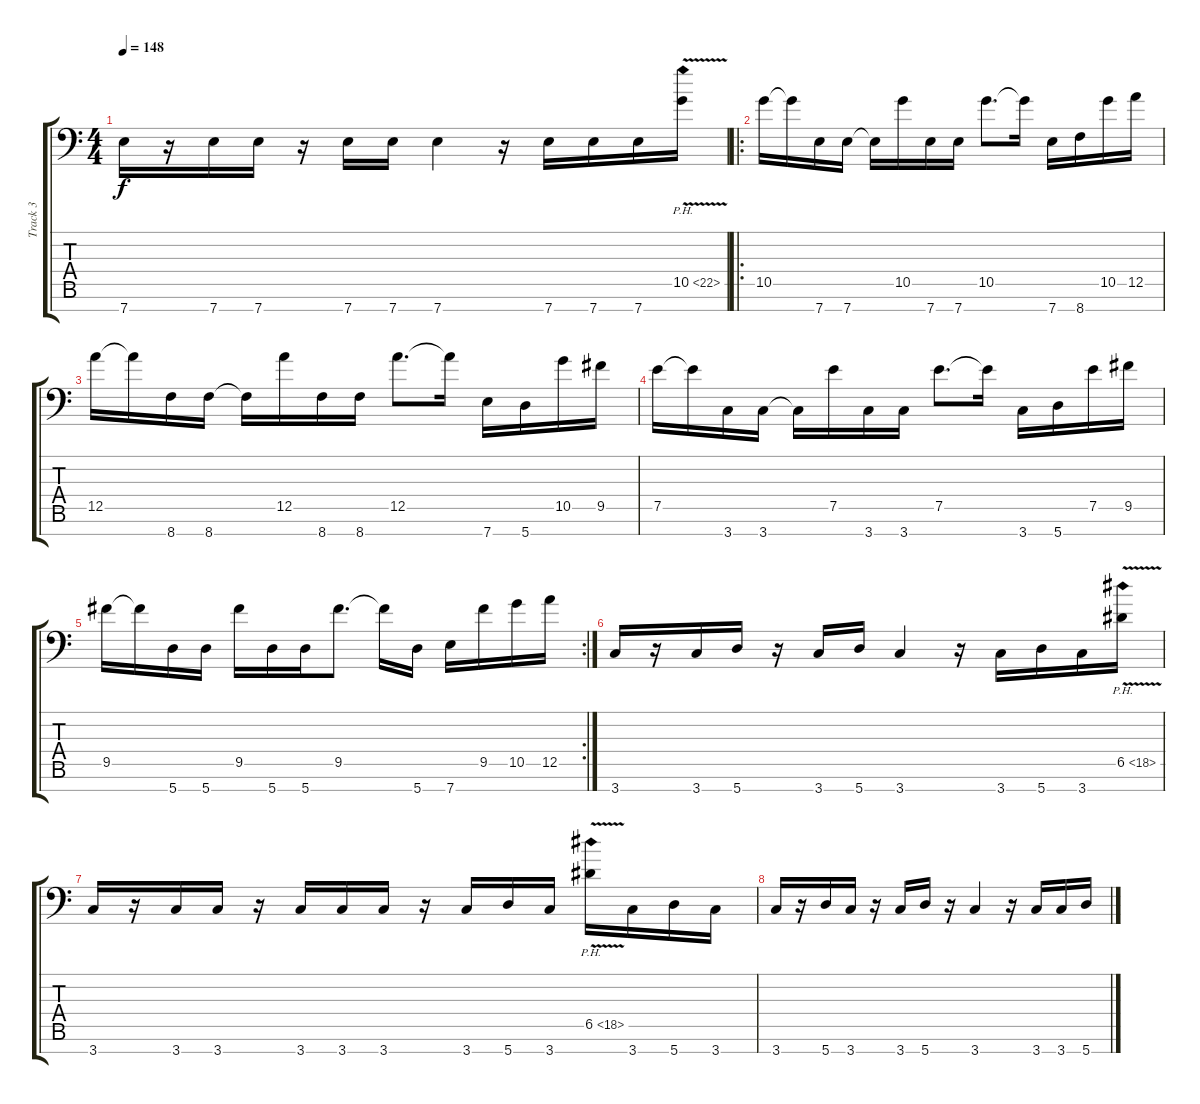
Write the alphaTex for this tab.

\track ("Track 3" "Track 3") {instrument distortionguitar}
\staff {score tabs}
\tuning (E4 B3 G3 D3 A2 E2 A1) {hide}
\ts (4 4)
\tempo 148
\clef f4
\ks c
7.7.16{dy f} r.16 7.7.16 7.7.16 r.16 7.7.16 7.7.16 7.7.4 r.16 7.7.16 7.7.16 7.7.16 10.5{ph 12 v}.16 |
\ro
10.5.16 10.5{t}.16 7.7.16 7.7.16 7.7{t}.16 10.5.16 7.7.16 7.7.16 10.5.8{d} 10.5{t}.16 7.7.16 8.7.16 10.5.16 12.5.16 |
12.5.16 12.5{t}.16 8.7.16 8.7.16 8.7{t}.16 12.5.16 8.7.16 8.7.16 12.5.8{d} 12.5{t}.16 7.7.16 5.7.16 10.5.16 9.5.16 |
7.5.16 7.5{t}.16 3.7.16 3.7.16 3.7{t}.16 7.5.16 3.7.16 3.7.16 7.5.8{d} 7.5{t}.16 3.7.16 5.7.16 7.5.16 9.5.16 |
\rc 2
9.5.16 9.5{t}.16 5.7.16 5.7.16 9.5.16 5.7.16 5.7.16 9.5.8{d} 9.5{t}.16 5.7.16 7.7.16 9.5.16 10.5.16 12.5.16 |
3.7.16 r.16 3.7.16 5.7.16 r.16 3.7.16 5.7.16 3.7.4 r.16 3.7.16 5.7.16 3.7.16 6.5{ph 12 v}.16 |
3.7.16 r.16 3.7.16 3.7.16 r.16 3.7.16 3.7.16 3.7.16 r.16 3.7.16 5.7.16 3.7.16 6.5{ph 12 v}.16 3.7.16 5.7.16 3.7.16 |
3.7.16 r.16 5.7.16 3.7.16 r.16 3.7.16 5.7.16 r.16 3.7.4 r.16 3.7.16 3.7.16 5.7.16
